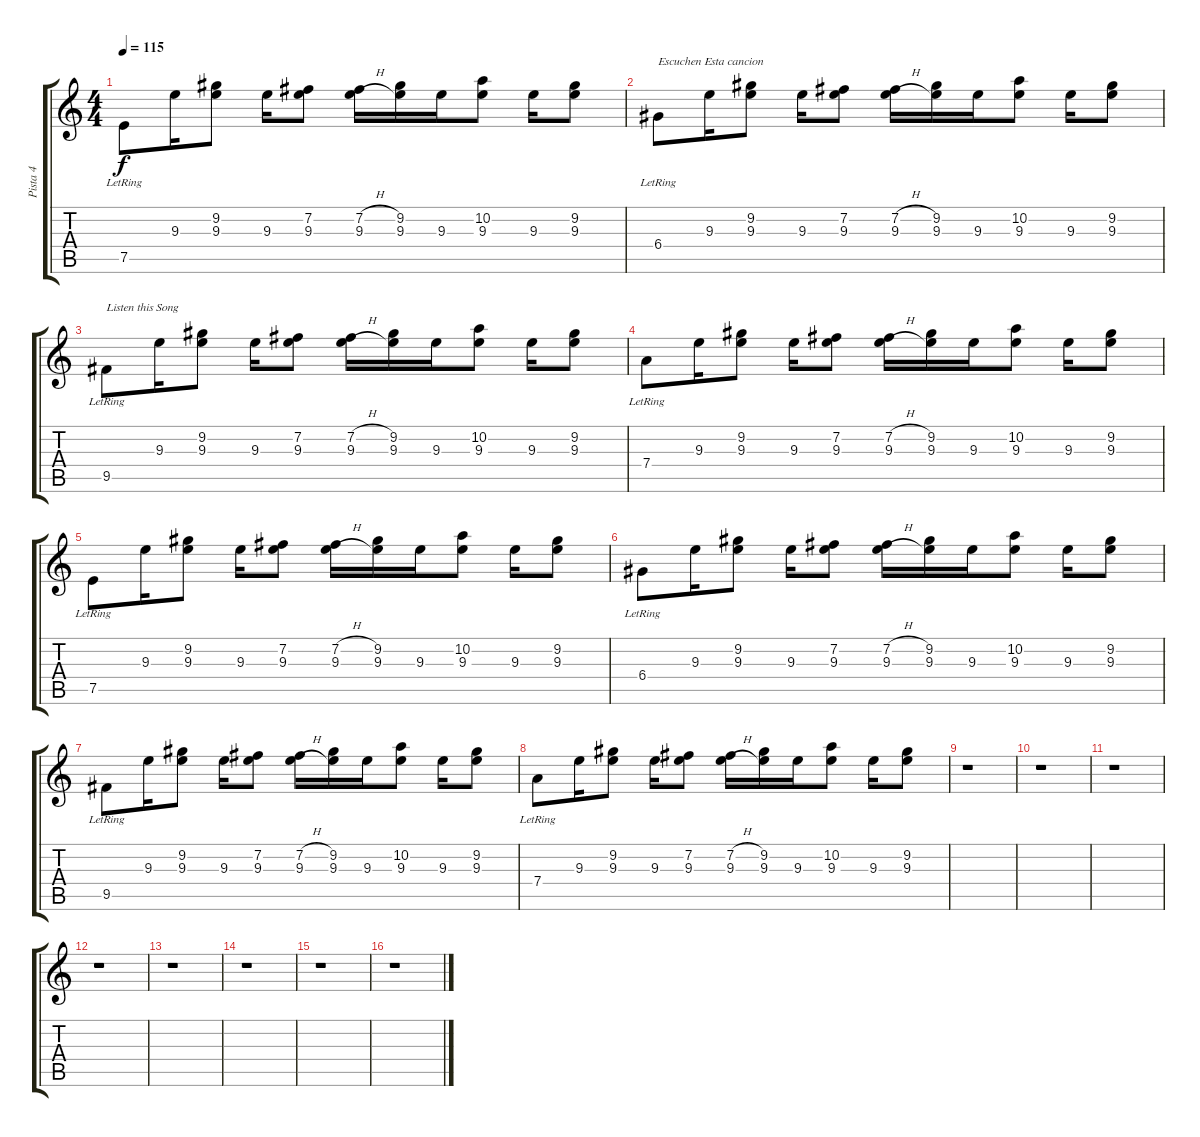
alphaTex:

\track ("Pista 4" "Pista 4") {instrument acousticguitarnylon}
\staff {score tabs}
\tuning (E4 B3 G3 D3 A2 E2) {hide}
\ts (4 4)
\tempo 115
\clef g2
\ks c
7.5{lr}.8{txt "" dy f instrument acousticguitarnylon} 9.3.16 (9.2 9.3).8 9.3.16 (7.2 9.3).8 (7.2{h} 9.3{h}).16 (9.2 9.3).16 9.3.16 (10.2 9.3).8 9.3.16 (9.2 9.3).8 |
6.4{lr}.8{txt "Escuchen Esta cancion"} 9.3.16 (9.2 9.3).8 9.3.16 (7.2 9.3).8 (7.2{h} 9.3{h}).16 (9.2 9.3).16 9.3.16 (10.2 9.3).8 9.3.16 (9.2 9.3).8 |
9.5{lr}.8{txt "Listen this Song"} 9.3.16 (9.2 9.3).8 9.3.16 (7.2 9.3).8 (7.2{h} 9.3{h}).16 (9.2 9.3).16 9.3.16 (10.2 9.3).8 9.3.16 (9.2 9.3).8 |
7.4{lr}.8 9.3.16 (9.2 9.3).8 9.3.16 (7.2 9.3).8 (7.2{h} 9.3{h}).16 (9.2 9.3).16 9.3.16 (10.2 9.3).8 9.3.16 (9.2 9.3).8 |
7.5{lr}.8 9.3.16 (9.2 9.3).8 9.3.16 (7.2 9.3).8 (7.2{h} 9.3{h}).16 (9.2 9.3).16 9.3.16 (10.2 9.3).8 9.3.16 (9.2 9.3).8 |
6.4{lr}.8 9.3.16 (9.2 9.3).8 9.3.16 (7.2 9.3).8 (7.2{h} 9.3{h}).16 (9.2 9.3).16 9.3.16 (10.2 9.3).8 9.3.16 (9.2 9.3).8 |
9.5{lr}.8 9.3.16 (9.2 9.3).8 9.3.16 (7.2 9.3).8 (7.2{h} 9.3{h}).16 (9.2 9.3).16 9.3.16 (10.2 9.3).8 9.3.16 (9.2 9.3).8 |
7.4{lr}.8 9.3.16 (9.2 9.3).8 9.3.16 (7.2 9.3).8 (7.2{h} 9.3{h}).16 (9.2 9.3).16 9.3.16 (10.2 9.3).8 9.3.16 (9.2 9.3).8 |
r.1 |
r.1 |
r.1 |
r.1 |
r.1 |
r.1 |
r.1 |
r.1
